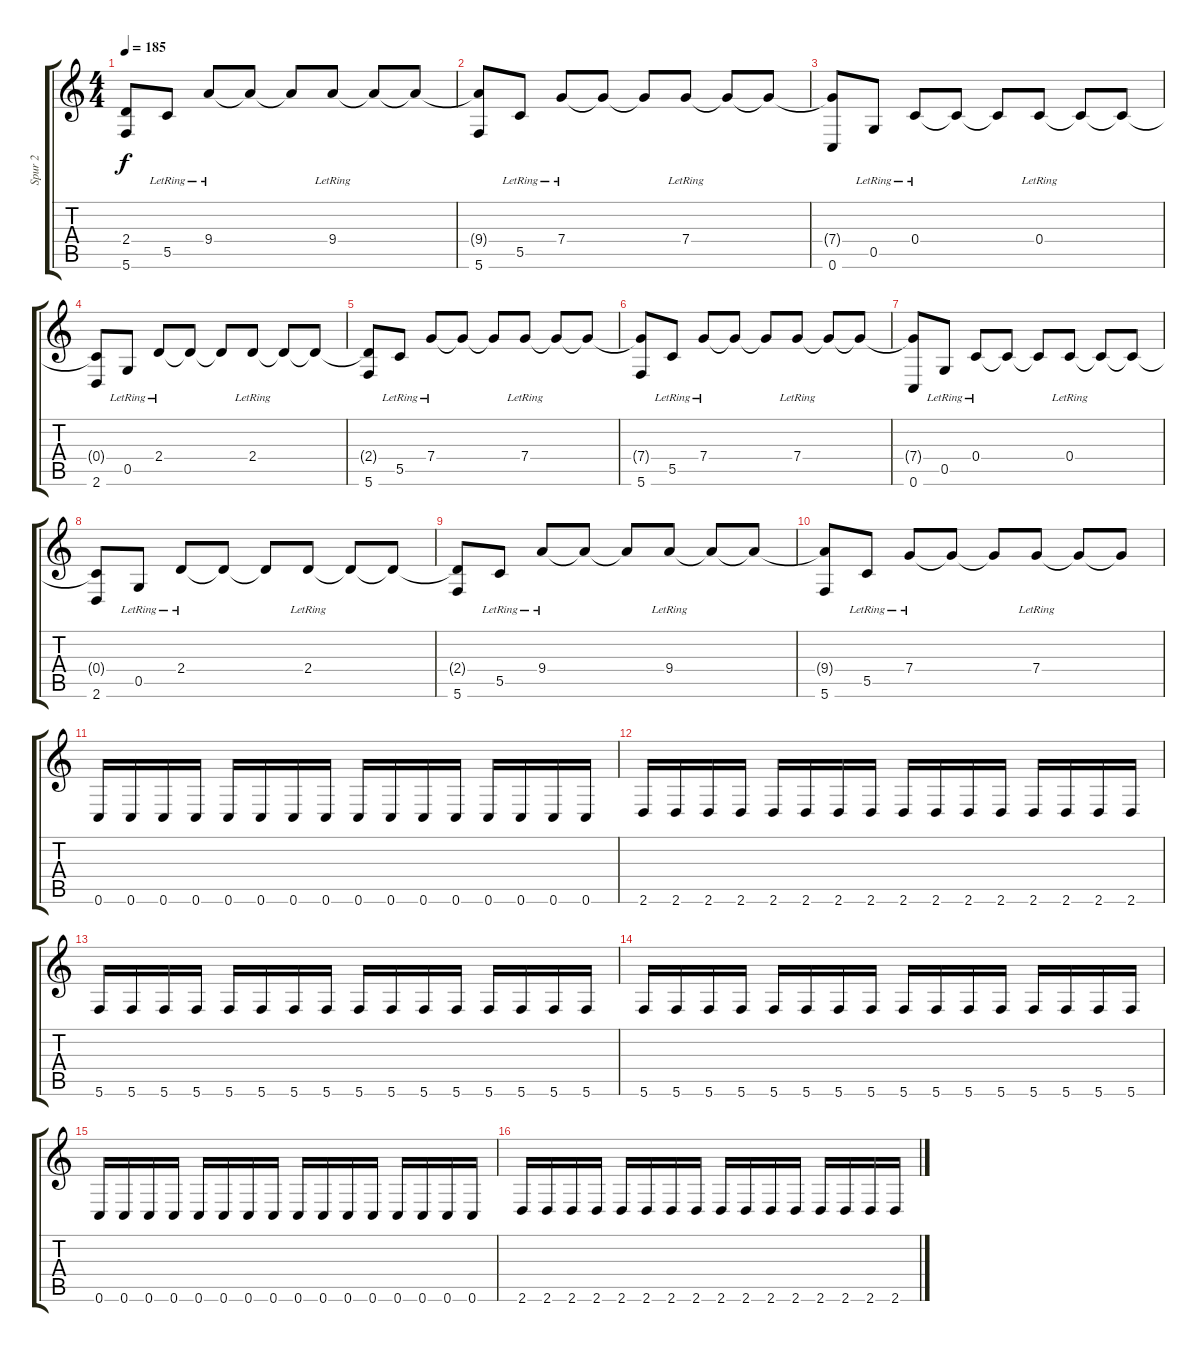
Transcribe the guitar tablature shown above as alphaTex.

\track ("Spur 2" "Spur 2") {instrument distortionguitar}
\staff {score tabs}
\tuning (D4 A3 F3 C3 G2 C2) {hide}
\ts (4 4)
\tempo 185
\clef g2
\ks c
(2.4{t} 5.6).8{dy f} 5.5{lr}.8 9.4{lr}.8 9.4{t}.8 9.4{t}.8 9.4{lr}.8 9.4{t}.8 9.4{t}.8 |
(9.4{t} 5.6).8 5.5{lr}.8 7.4{lr}.8 7.4{t}.8 7.4{t}.8 7.4{lr}.8 7.4{t}.8 7.4{t}.8 |
(7.4{t} 0.6).8 0.5{lr}.8 0.4{lr}.8 0.4{t}.8 0.4{t}.8 0.4{lr}.8 0.4{t}.8 0.4{t}.8 |
(0.4{t} 2.6).8 0.5{lr}.8 2.4{lr}.8 2.4{t}.8 2.4{t}.8 2.4{lr}.8 2.4{t}.8 2.4{t}.8 |
(2.4{t} 5.6).8 5.5{lr}.8 7.4{lr}.8 7.4{t}.8 7.4{t}.8 7.4{lr}.8 7.4{t}.8 7.4{t}.8 |
(7.4{t} 5.6).8 5.5{lr}.8 7.4{lr}.8 7.4{t}.8 7.4{t}.8 7.4{lr}.8 7.4{t}.8 7.4{t}.8 |
(7.4{t} 0.6).8 0.5{lr}.8 0.4{lr}.8 0.4{t}.8 0.4{t}.8 0.4{lr}.8 0.4{t}.8 0.4{t}.8 |
(0.4{t} 2.6).8 0.5{lr}.8 2.4{lr}.8 2.4{t}.8 2.4{t}.8 2.4{lr}.8 2.4{t}.8 2.4{t}.8 |
(2.4{t} 5.6).8 5.5{lr}.8 9.4{lr}.8 9.4{t}.8 9.4{t}.8 9.4{lr}.8 9.4{t}.8 9.4{t}.8 |
(9.4{t} 5.6).8 5.5{lr}.8 7.4{lr}.8 7.4{t}.8 7.4{t}.8 7.4{lr}.8 7.4{t}.8 7.4{t}.8 |
0.6.16 0.6.16 0.6.16 0.6.16 0.6.16 0.6.16 0.6.16 0.6.16 0.6.16 0.6.16 0.6.16 0.6.16 0.6.16 0.6.16 0.6.16 0.6.16 |
2.6.16 2.6.16 2.6.16 2.6.16 2.6.16 2.6.16 2.6.16 2.6.16 2.6.16 2.6.16 2.6.16 2.6.16 2.6.16 2.6.16 2.6.16 2.6.16 |
5.6.16 5.6.16 5.6.16 5.6.16 5.6.16 5.6.16 5.6.16 5.6.16 5.6.16 5.6.16 5.6.16 5.6.16 5.6.16 5.6.16 5.6.16 5.6.16 |
5.6.16 5.6.16 5.6.16 5.6.16 5.6.16 5.6.16 5.6.16 5.6.16 5.6.16 5.6.16 5.6.16 5.6.16 5.6.16 5.6.16 5.6.16 5.6.16 |
0.6.16 0.6.16 0.6.16 0.6.16 0.6.16 0.6.16 0.6.16 0.6.16 0.6.16 0.6.16 0.6.16 0.6.16 0.6.16 0.6.16 0.6.16 0.6.16 |
2.6.16 2.6.16 2.6.16 2.6.16 2.6.16 2.6.16 2.6.16 2.6.16 2.6.16 2.6.16 2.6.16 2.6.16 2.6.16 2.6.16 2.6.16 2.6.16
